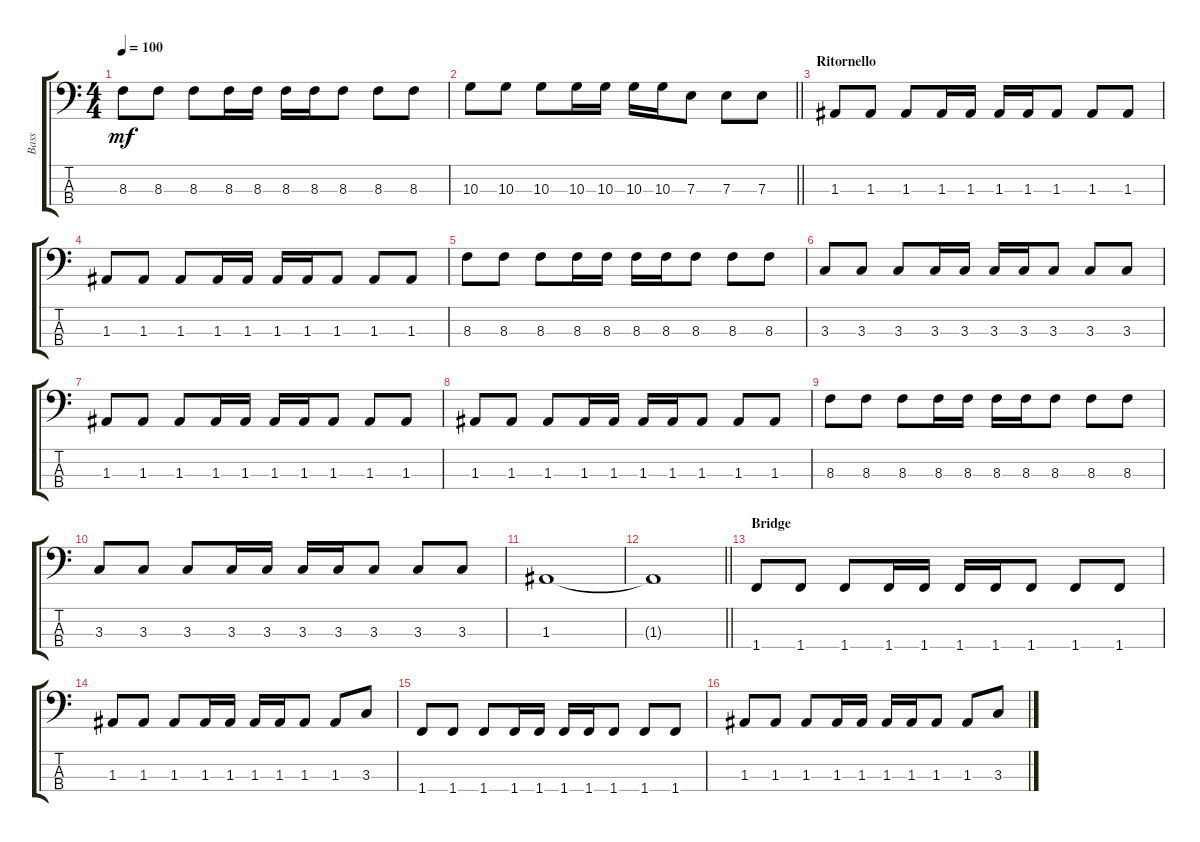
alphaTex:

\track ("Bass" "Bass") {instrument electricbassfinger}
\staff {score tabs}
\tuning (G2 D2 A1 E1) {hide}
\ts (4 4)
\tempo 100
\clef f4
\ks c
8.3.8{dy mf} 8.3.8 8.3.8 8.3.16 8.3.16 8.3.16 8.3.16 8.3.8 8.3.8 8.3.8 |
\barLineRight lightlight
10.3.8 10.3.8 10.3.8 10.3.16 10.3.16 10.3.16 10.3.16 7.3.8 7.3.8 7.3.8 |
\section ("" "Ritornello")
1.3.8 1.3.8 1.3.8 1.3.16 1.3.16 1.3.16 1.3.16 1.3.8 1.3.8 1.3.8 |
1.3.8 1.3.8 1.3.8 1.3.16 1.3.16 1.3.16 1.3.16 1.3.8 1.3.8 1.3.8 |
8.3.8 8.3.8 8.3.8 8.3.16 8.3.16 8.3.16 8.3.16 8.3.8 8.3.8 8.3.8 |
3.3.8 3.3.8 3.3.8 3.3.16 3.3.16 3.3.16 3.3.16 3.3.8 3.3.8 3.3.8 |
1.3.8 1.3.8 1.3.8 1.3.16 1.3.16 1.3.16 1.3.16 1.3.8 1.3.8 1.3.8 |
1.3.8 1.3.8 1.3.8 1.3.16 1.3.16 1.3.16 1.3.16 1.3.8 1.3.8 1.3.8 |
8.3.8 8.3.8 8.3.8 8.3.16 8.3.16 8.3.16 8.3.16 8.3.8 8.3.8 8.3.8 |
3.3.8 3.3.8 3.3.8 3.3.16 3.3.16 3.3.16 3.3.16 3.3.8 3.3.8 3.3.8 |
1.3.1 |
\barLineRight lightlight
1.3{t}.1 |
\section ("" "Bridge")
1.4.8 1.4.8 1.4.8 1.4.16 1.4.16 1.4.16 1.4.16 1.4.8 1.4.8 1.4.8 |
1.3.8 1.3.8 1.3.8 1.3.16 1.3.16 1.3.16 1.3.16 1.3.8 1.3.8 3.3.8 |
1.4.8 1.4.8 1.4.8 1.4.16 1.4.16 1.4.16 1.4.16 1.4.8 1.4.8 1.4.8 |
1.3.8 1.3.8 1.3.8 1.3.16 1.3.16 1.3.16 1.3.16 1.3.8 1.3.8 3.3.8
